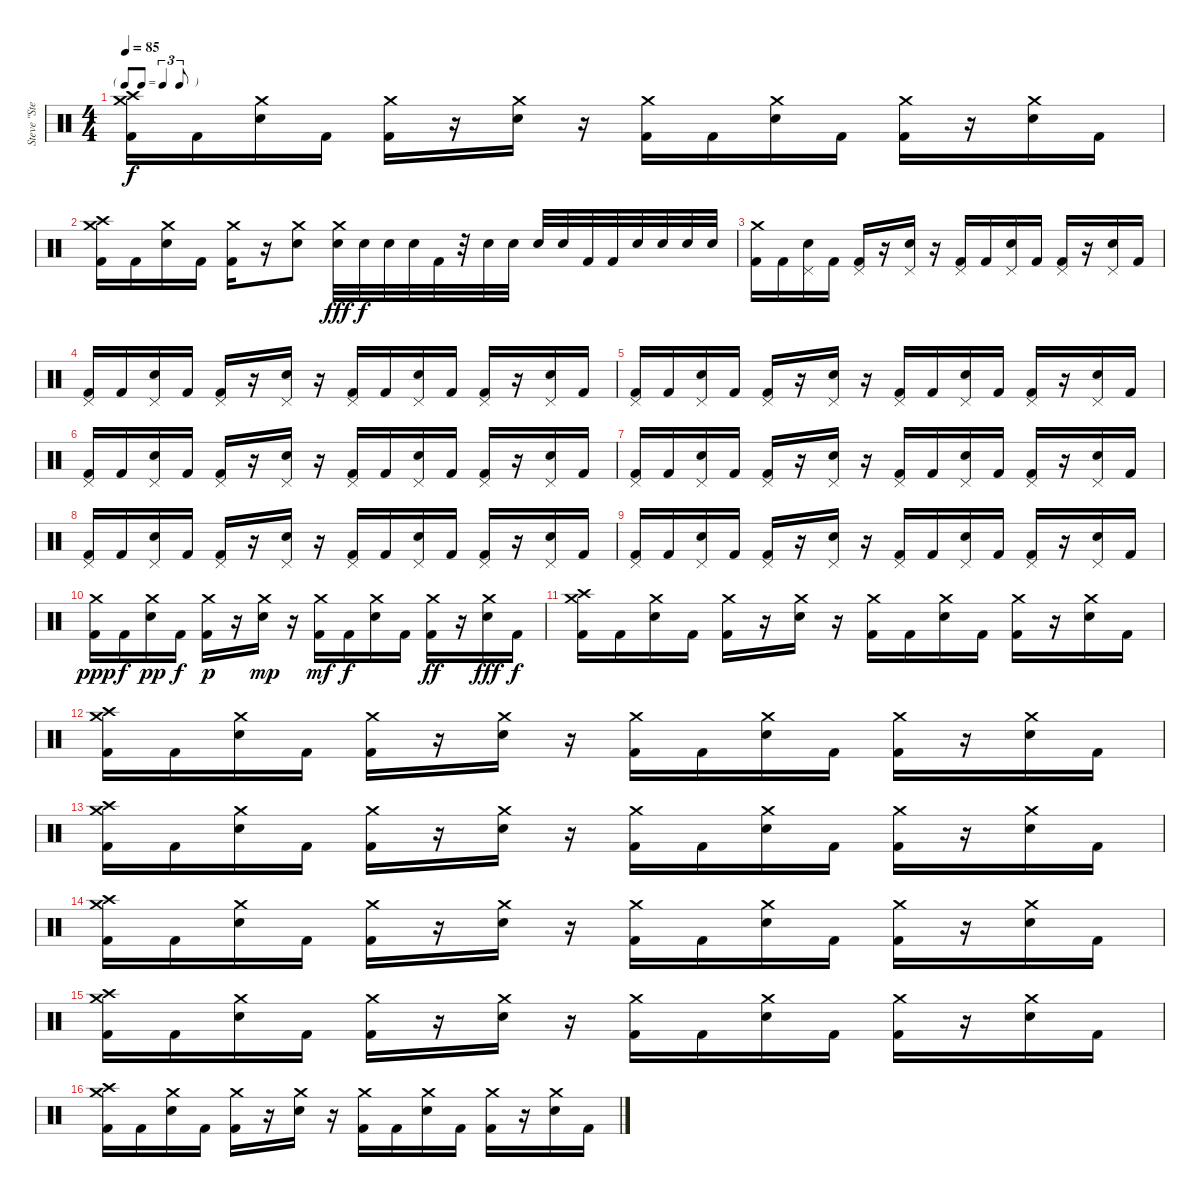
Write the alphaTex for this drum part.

\track ("Steve \"Stevo 32\" Jocz" "Steve \"Ste") {instrument percussion}
\staff {score}
\articulation defaults
\ts (4 4)
\tf triplet8th
\tempo 85
\clef neutral
\ks c
("Crash high (hit)" "Crash medium (hit)" "Kick (hit) 2").16{dy f} "Kick (hit) 2".16 ("Crash medium (hit)" "Electric Snare (hit)").16 "Kick (hit) 2".16 ("Crash medium (hit)" "Kick (hit) 2").16 r.16 ("Crash medium (hit)" "Electric Snare (hit)").16 r.16 ("Crash medium (hit)" "Kick (hit) 2").16 "Kick (hit) 2".16 ("Crash medium (hit)" "Electric Snare (hit)").16 "Kick (hit) 2".16 ("Crash medium (hit)" "Kick (hit) 2").16 r.16 ("Crash medium (hit)" "Electric Snare (hit)").16 "Kick (hit) 2".16 |
("Crash high (hit)" "Crash medium (hit)" "Kick (hit) 2").16 "Kick (hit) 2".16 ("Crash medium (hit)" "Electric Snare (hit)").16 "Kick (hit) 2".16 ("Crash medium (hit)" "Kick (hit) 2").16 r.16 ("Crash medium (hit)" "Electric Snare (hit)").8 ("Crash medium (hit)" "Electric Snare (hit)").32{dy fff} "Electric Snare (hit)".32{dy f} "Electric Snare (hit)".32 "Electric Snare (hit)".32 "Kick (hit) 2".32 r.32 "Electric Snare (hit)".32 "Electric Snare (hit)".32 "Electric Snare (hit)".32 "Electric Snare (hit)".32 "Kick (hit) 2".32 "Kick (hit) 2".32 "Electric Snare (hit)".32 "Electric Snare (hit)".32 "Electric Snare (hit)".32 "Electric Snare (hit)".32 |
("Crash medium (hit)" "Kick (hit) 2").16 "Kick (hit) 2".16 ("Pedal Hi-Hat (hit)" "Electric Snare (hit)").16 "Kick (hit) 2".16 ("Pedal Hi-Hat (hit)" "Kick (hit) 2").16 r.16 ("Pedal Hi-Hat (hit)" "Electric Snare (hit)").16 r.16 ("Pedal Hi-Hat (hit)" "Kick (hit) 2").16 "Kick (hit) 2".16 ("Pedal Hi-Hat (hit)" "Electric Snare (hit)").16 "Kick (hit) 2".16 ("Pedal Hi-Hat (hit)" "Kick (hit) 2").16 r.16 ("Pedal Hi-Hat (hit)" "Electric Snare (hit)").16 "Kick (hit) 2".16 |
("Pedal Hi-Hat (hit)" "Kick (hit) 2").16 "Kick (hit) 2".16 ("Pedal Hi-Hat (hit)" "Electric Snare (hit)").16 "Kick (hit) 2".16 ("Pedal Hi-Hat (hit)" "Kick (hit) 2").16 r.16 ("Pedal Hi-Hat (hit)" "Electric Snare (hit)").16 r.16 ("Pedal Hi-Hat (hit)" "Kick (hit) 2").16 "Kick (hit) 2".16 ("Pedal Hi-Hat (hit)" "Electric Snare (hit)").16 "Kick (hit) 2".16 ("Pedal Hi-Hat (hit)" "Kick (hit) 2").16 r.16 ("Pedal Hi-Hat (hit)" "Electric Snare (hit)").16 "Kick (hit) 2".16 |
("Pedal Hi-Hat (hit)" "Kick (hit) 2").16 "Kick (hit) 2".16 ("Pedal Hi-Hat (hit)" "Electric Snare (hit)").16 "Kick (hit) 2".16 ("Pedal Hi-Hat (hit)" "Kick (hit) 2").16 r.16 ("Pedal Hi-Hat (hit)" "Electric Snare (hit)").16 r.16 ("Pedal Hi-Hat (hit)" "Kick (hit) 2").16 "Kick (hit) 2".16 ("Pedal Hi-Hat (hit)" "Electric Snare (hit)").16 "Kick (hit) 2".16 ("Pedal Hi-Hat (hit)" "Kick (hit) 2").16 r.16 ("Pedal Hi-Hat (hit)" "Electric Snare (hit)").16 "Kick (hit) 2".16 |
("Pedal Hi-Hat (hit)" "Kick (hit) 2").16 "Kick (hit) 2".16 ("Pedal Hi-Hat (hit)" "Electric Snare (hit)").16 "Kick (hit) 2".16 ("Pedal Hi-Hat (hit)" "Kick (hit) 2").16 r.16 ("Pedal Hi-Hat (hit)" "Electric Snare (hit)").16 r.16 ("Pedal Hi-Hat (hit)" "Kick (hit) 2").16 "Kick (hit) 2".16 ("Pedal Hi-Hat (hit)" "Electric Snare (hit)").16 "Kick (hit) 2".16 ("Pedal Hi-Hat (hit)" "Kick (hit) 2").16 r.16 ("Pedal Hi-Hat (hit)" "Electric Snare (hit)").16 "Kick (hit) 2".16 |
("Pedal Hi-Hat (hit)" "Kick (hit) 2").16 "Kick (hit) 2".16 ("Pedal Hi-Hat (hit)" "Electric Snare (hit)").16 "Kick (hit) 2".16 ("Pedal Hi-Hat (hit)" "Kick (hit) 2").16 r.16 ("Pedal Hi-Hat (hit)" "Electric Snare (hit)").16 r.16 ("Pedal Hi-Hat (hit)" "Kick (hit) 2").16 "Kick (hit) 2".16 ("Pedal Hi-Hat (hit)" "Electric Snare (hit)").16 "Kick (hit) 2".16 ("Pedal Hi-Hat (hit)" "Kick (hit) 2").16 r.16 ("Pedal Hi-Hat (hit)" "Electric Snare (hit)").16 "Kick (hit) 2".16 |
("Pedal Hi-Hat (hit)" "Kick (hit) 2").16 "Kick (hit) 2".16 ("Pedal Hi-Hat (hit)" "Electric Snare (hit)").16 "Kick (hit) 2".16 ("Pedal Hi-Hat (hit)" "Kick (hit) 2").16 r.16 ("Pedal Hi-Hat (hit)" "Electric Snare (hit)").16 r.16 ("Pedal Hi-Hat (hit)" "Kick (hit) 2").16 "Kick (hit) 2".16 ("Pedal Hi-Hat (hit)" "Electric Snare (hit)").16 "Kick (hit) 2".16 ("Pedal Hi-Hat (hit)" "Kick (hit) 2").16 r.16 ("Pedal Hi-Hat (hit)" "Electric Snare (hit)").16 "Kick (hit) 2".16 |
("Pedal Hi-Hat (hit)" "Kick (hit) 2").16 "Kick (hit) 2".16 ("Pedal Hi-Hat (hit)" "Electric Snare (hit)").16 "Kick (hit) 2".16 ("Pedal Hi-Hat (hit)" "Kick (hit) 2").16 r.16 ("Pedal Hi-Hat (hit)" "Electric Snare (hit)").16 r.16 ("Pedal Hi-Hat (hit)" "Kick (hit) 2").16 "Kick (hit) 2".16 ("Pedal Hi-Hat (hit)" "Electric Snare (hit)").16 "Kick (hit) 2".16 ("Pedal Hi-Hat (hit)" "Kick (hit) 2").16 r.16 ("Pedal Hi-Hat (hit)" "Electric Snare (hit)").16 "Kick (hit) 2".16 |
("Crash medium (hit)" "Kick (hit) 2").16{dy ppp} "Kick (hit) 2".16{dy f} ("Crash medium (hit)" "Electric Snare (hit)").16{dy pp} "Kick (hit) 2".16{dy f} ("Crash medium (hit)" "Kick (hit) 2").16{dy p} r.16 ("Crash medium (hit)" "Electric Snare (hit)").16{dy mp} r.16 ("Crash medium (hit)" "Kick (hit) 2").16{dy mf} "Kick (hit) 2".16{dy f} ("Crash medium (hit)" "Electric Snare (hit)").16 "Kick (hit) 2".16 ("Crash medium (hit)" "Kick (hit) 2").16{dy ff} r.16 ("Crash medium (hit)" "Electric Snare (hit)").16{dy fff} "Kick (hit) 2".16{dy f} |
("Crash high (hit)" "Crash medium (hit)" "Kick (hit) 2").16 "Kick (hit) 2".16 ("Crash medium (hit)" "Electric Snare (hit)").16 "Kick (hit) 2".16 ("Crash medium (hit)" "Kick (hit) 2").16 r.16 ("Crash medium (hit)" "Electric Snare (hit)").16 r.16 ("Crash medium (hit)" "Kick (hit) 2").16 "Kick (hit) 2".16 ("Crash medium (hit)" "Electric Snare (hit)").16 "Kick (hit) 2".16 ("Crash medium (hit)" "Kick (hit) 2").16 r.16 ("Crash medium (hit)" "Electric Snare (hit)").16 "Kick (hit) 2".16 |
("Crash high (hit)" "Crash medium (hit)" "Kick (hit) 2").16 "Kick (hit) 2".16 ("Crash medium (hit)" "Electric Snare (hit)").16 "Kick (hit) 2".16 ("Crash medium (hit)" "Kick (hit) 2").16 r.16 ("Crash medium (hit)" "Electric Snare (hit)").16 r.16 ("Crash medium (hit)" "Kick (hit) 2").16 "Kick (hit) 2".16 ("Crash medium (hit)" "Electric Snare (hit)").16 "Kick (hit) 2".16 ("Crash medium (hit)" "Kick (hit) 2").16 r.16 ("Crash medium (hit)" "Electric Snare (hit)").16 "Kick (hit) 2".16 |
("Crash high (hit)" "Crash medium (hit)" "Kick (hit) 2").16 "Kick (hit) 2".16 ("Crash medium (hit)" "Electric Snare (hit)").16 "Kick (hit) 2".16 ("Crash medium (hit)" "Kick (hit) 2").16 r.16 ("Crash medium (hit)" "Electric Snare (hit)").16 r.16 ("Crash medium (hit)" "Kick (hit) 2").16 "Kick (hit) 2".16 ("Crash medium (hit)" "Electric Snare (hit)").16 "Kick (hit) 2".16 ("Crash medium (hit)" "Kick (hit) 2").16 r.16 ("Crash medium (hit)" "Electric Snare (hit)").16 "Kick (hit) 2".16 |
("Crash high (hit)" "Crash medium (hit)" "Kick (hit) 2").16 "Kick (hit) 2".16 ("Crash medium (hit)" "Electric Snare (hit)").16 "Kick (hit) 2".16 ("Crash medium (hit)" "Kick (hit) 2").16 r.16 ("Crash medium (hit)" "Electric Snare (hit)").16 r.16 ("Crash medium (hit)" "Kick (hit) 2").16 "Kick (hit) 2".16 ("Crash medium (hit)" "Electric Snare (hit)").16 "Kick (hit) 2".16 ("Crash medium (hit)" "Kick (hit) 2").16 r.16 ("Crash medium (hit)" "Electric Snare (hit)").16 "Kick (hit) 2".16 |
("Crash high (hit)" "Crash medium (hit)" "Kick (hit) 2").16 "Kick (hit) 2".16 ("Crash medium (hit)" "Electric Snare (hit)").16 "Kick (hit) 2".16 ("Crash medium (hit)" "Kick (hit) 2").16 r.16 ("Crash medium (hit)" "Electric Snare (hit)").16 r.16 ("Crash medium (hit)" "Kick (hit) 2").16 "Kick (hit) 2".16 ("Crash medium (hit)" "Electric Snare (hit)").16 "Kick (hit) 2".16 ("Crash medium (hit)" "Kick (hit) 2").16 r.16 ("Crash medium (hit)" "Electric Snare (hit)").16 "Kick (hit) 2".16 |
("Crash high (hit)" "Crash medium (hit)" "Kick (hit) 2").16 "Kick (hit) 2".16 ("Crash medium (hit)" "Electric Snare (hit)").16 "Kick (hit) 2".16 ("Crash medium (hit)" "Kick (hit) 2").16 r.16 ("Crash medium (hit)" "Electric Snare (hit)").16 r.16 ("Crash medium (hit)" "Kick (hit) 2").16 "Kick (hit) 2".16 ("Crash medium (hit)" "Electric Snare (hit)").16 "Kick (hit) 2".16 ("Crash medium (hit)" "Kick (hit) 2").16 r.16 ("Crash medium (hit)" "Electric Snare (hit)").16 "Kick (hit) 2".16
